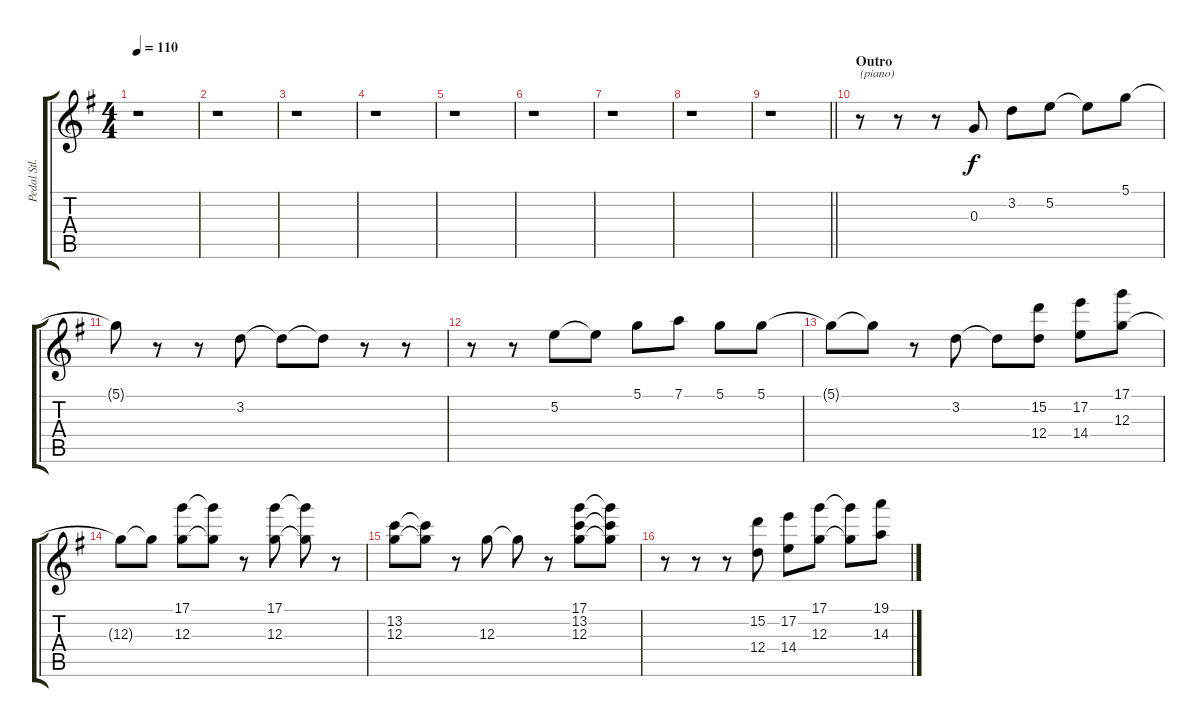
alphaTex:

\track ("Pedal Stl. / Gtr. Fills " "Pedal Stl.") {instrument acousticguitarsteel}
\staff {score tabs}
\tuning (D4 B3 G3 D3 G2 D2) {hide}
\ts (4 4)
\tempo 110
\clef g2
\ks g
r.1{dy mf} |
r.1 |
r.1 |
r.1 |
r.1 |
r.1 |
r.1 |
r.1 |
\barLineRight lightlight
r.1 |
\section ("" "Outro")
r.8{txt "(piano)" volume 16 balance 7 instrument acousticgrandpiano} r.8 r.8 0.3.8{dy f} 3.2.8 5.2.8 5.2{t}.8 5.1.8 |
5.1{t}.8 r.8 r.8 3.2.8 3.2{t}.8 3.2{t}.8 r.8 r.8 |
r.8 r.8 5.2.8 5.2{t}.8 5.1.8 7.1.8 5.1.8 5.1.8 |
5.1{t}.8 5.1{t}.8 r.8 3.2.8 3.2{t}.8 (15.2 12.4).8 (17.2 14.4).8 (17.1 12.3).8 |
12.3{t}.8 12.3{t}.8 (17.1 12.3).8 (17.1{t} 12.3{t}).8 r.8 (17.1 12.3).8 (17.1{t} 12.3{t}).8 r.8 |
(13.2 12.3).8 (13.2{t} 12.3{t}).8 r.8 12.3.8 12.3{t}.8 r.8 (17.1 13.2 12.3).8 (17.1{t} 13.2{t} 12.3{t}).8 |
r.8 r.8 r.8 (15.2 12.4).8 (17.2 14.4).8 (17.1 12.3).8 (17.1{t} 12.3{t}).8 (19.1 14.3).8
